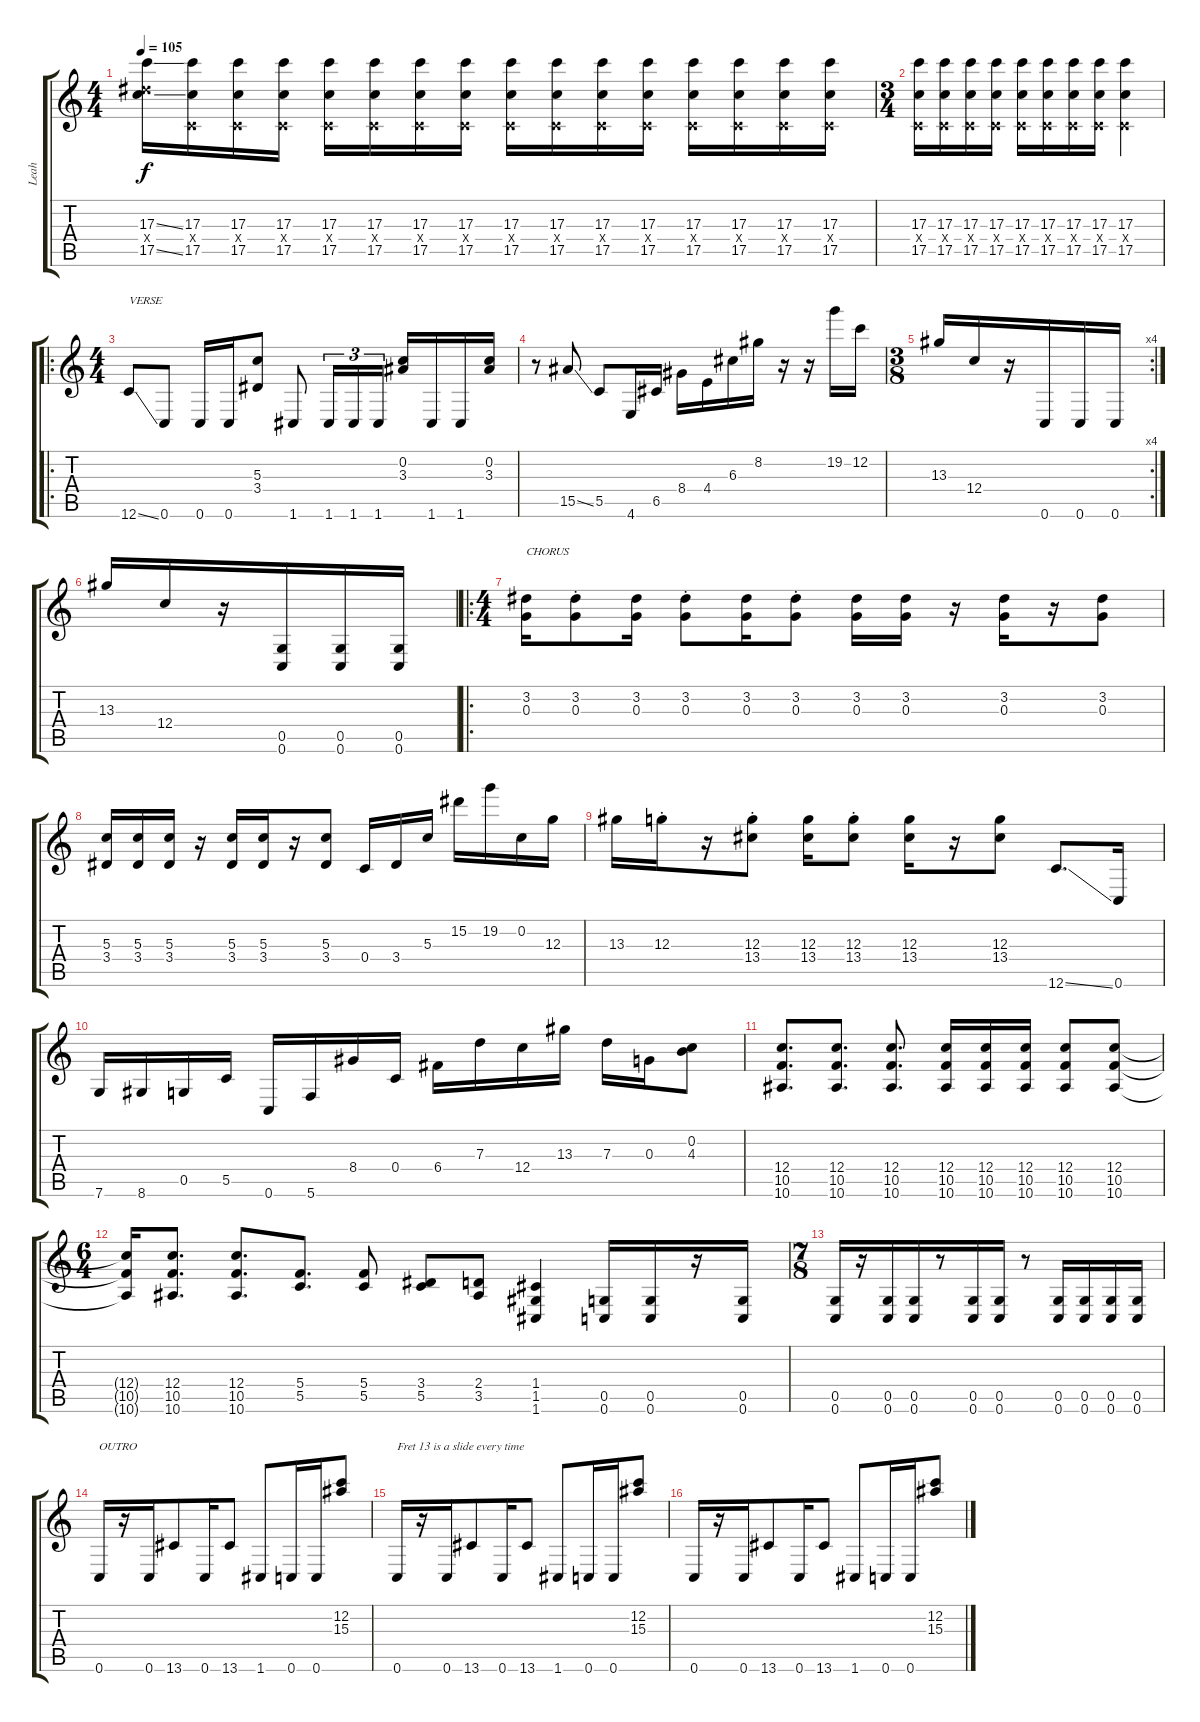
\track ("Leah" "Leah") {instrument acousticguitarsteel}
\staff {score tabs}
\tuning (E4 C4 G3 C3 G2 C2) {hide}
\ts (4 4)
\tempo 105
\clef g2
\ks c
(17.3{ss} 15.4{x} 17.5{ss}).16{dy f} (17.3 0.4{x} 17.5).16 (17.3 0.4{x} 17.5).16 (17.3 0.4{x} 17.5).16 (17.3 0.4{x} 17.5).16 (17.3 0.4{x} 17.5).16 (17.3 0.4{x} 17.5).16 (17.3 0.4{x} 17.5).16 (17.3 0.4{x} 17.5).16 (17.3 0.4{x} 17.5).16 (17.3 0.4{x} 17.5).16 (17.3 0.4{x} 17.5).16 (17.3 0.4{x} 17.5).16 (17.3 0.4{x} 17.5).16 (17.3 0.4{x} 17.5).16 (17.3 0.4{x} 17.5).16 |
\ts (3 4)
(17.3 0.4{x} 17.5).16 (17.3 0.4{x} 17.5).16 (17.3 0.4{x} 17.5).16 (17.3 0.4{x} 17.5).16 (17.3 0.4{x} 17.5).16 (17.3 0.4{x} 17.5).16 (17.3 0.4{x} 17.5).16 (17.3 0.4{x} 17.5).16 (17.3 0.4{x} 17.5).4 |
\ro
\ts (4 4)
12.6{ss}.8{txt "VERSE"} 0.6.8 0.6.16 0.6.16 (5.3 3.4).8 1.6.8 1.6.16{tu (3 2)} 1.6.16{tu (3 2)} 1.6.16{tu (3 2)} (0.2 3.3).16 1.6.16 1.6.16 (0.2 3.3).16 |
r.8 15.5{ss}.8 5.5.8 4.6.16 6.5.16 8.4.16 4.4.16 6.3.16 8.2.16 r.16 r.16 19.2.16 12.2.16 |
\rc 4
\ts (3 8)
13.3.16 12.4.16 r.16 0.6.16 0.6.16 0.6.16 |
13.3.16 12.4.16 r.16 (0.5 0.6).16 (0.5 0.6).16 (0.5 0.6).16 |
\ro
\ts (4 4)
(3.2 0.3).16{txt "CHORUS"} (3.2{st} 0.3{st}).8 (3.2 0.3).16 (3.2{st} 0.3{st}).8 (3.2 0.3).16 (3.2{st} 0.3{st}).8 (3.2 0.3).16 (3.2 0.3).16 r.16 (3.2 0.3).16 r.16 (3.2 0.3).8 |
(5.3 3.4).16 (5.3 3.4).16 (5.3 3.4).16 r.16 (5.3 3.4).16 (5.3 3.4).16 r.16 (5.3 3.4).8 0.4.16 3.4.16 5.3.16 15.2.16 19.2.16 0.2.16 12.3.16 |
13.3.16 12.3{st}.16 r.16 (12.3{st} 13.4).8 (12.3 13.4).16 (12.3{st} 13.4).8 (12.3 13.4).16 r.16 (12.3 13.4).8 12.6{ss}.8{d} 0.6.16 |
7.6.16 8.6.16 0.5.16 5.5.16 0.6.16 5.6.16 8.4.16 0.4.16 6.4.16 7.3.16 12.4.16 13.3.16 7.3.16 0.3.16 (0.2 4.3).8 |
(12.4 10.5 10.6).8{d} (12.4 10.5 10.6).8{d} (12.4 10.5 10.6).8{d} (12.4 10.5 10.6).16 (12.4 10.5 10.6).16 (12.4 10.5 10.6).16 (12.4 10.5 10.6).8 (12.4 10.5 10.6).8 |
\ts (6 4)
(12.4{t} 10.5{t} 10.6{t}).16 (12.4 10.5 10.6).8{d} (12.4 10.5 10.6).8{d} (5.4 5.5).8{d} (5.4 5.5).8 (3.4 5.5).8 (2.4 3.5).8 (1.4 1.5 1.6).4 (0.5 0.6).16 (0.5 0.6).16 r.16 (0.5 0.6).16 |
\ts (7 8)
(0.5 0.6).16 r.16 (0.5 0.6).16 (0.5 0.6).16 r.8 (0.5 0.6).16 (0.5 0.6).16 r.8 (0.5 0.6).16 (0.5 0.6).16 (0.5 0.6).16 (0.5 0.6).16 |
0.6.16{txt "OUTRO"} r.16 0.6.16 13.6.8 0.6.16 13.6.8 1.6.8 0.6.16 0.6.16 (12.2 15.3).8 |
0.6.16{txt "Fret 13 is a slide every time"} r.16 0.6.16 13.6.8 0.6.16 13.6.8 1.6.8 0.6.16 0.6.16 (12.2 15.3).8 |
0.6.16 r.16 0.6.16 13.6.8 0.6.16 13.6.8 1.6.8 0.6.16 0.6.16 (12.2 15.3).8
